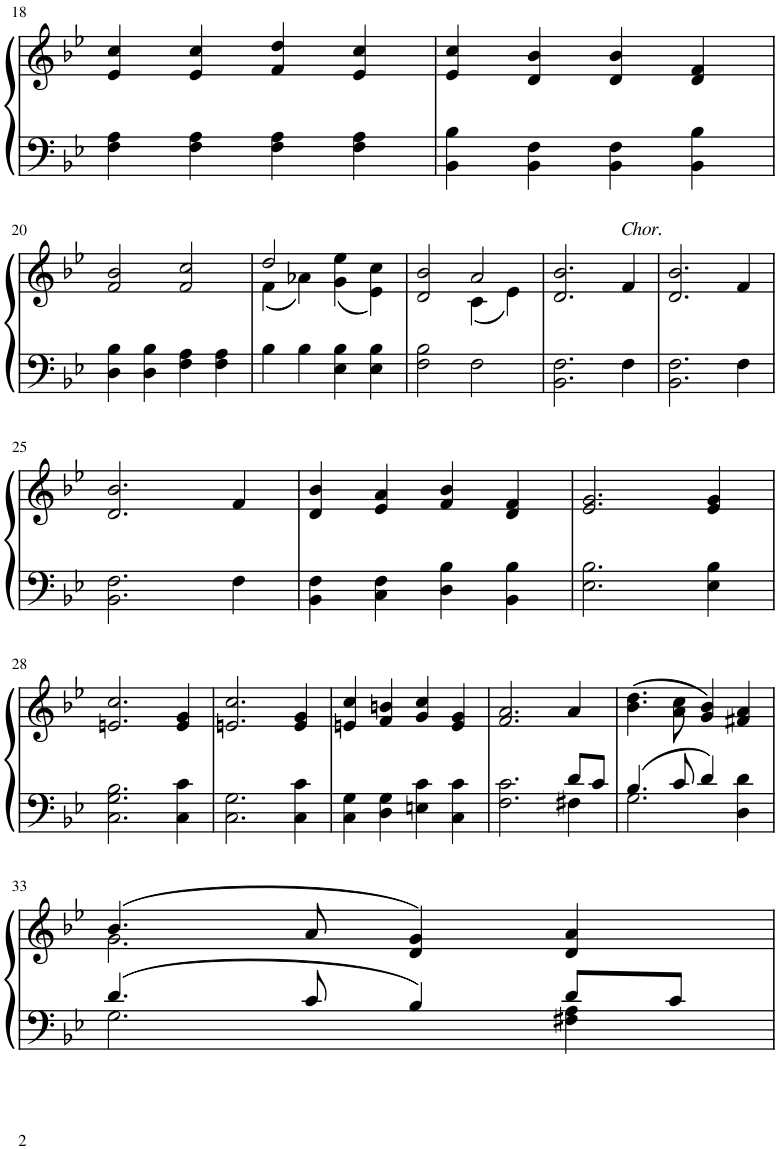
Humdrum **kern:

**kern	**kern
*part1	*part1
*staff2	*staff1
*I"Piano	*
*I'Pno.	*
!!LO:PB:g=z
*clefF4	*clefG2
*k[b-e-]	*k[b-e-]
*M4/4	*M4/4
=18	=18
4F\ 4A\	4e-/ 4cc/
4F\ 4A\	4e-/ 4cc/
4F\ 4A\	4f/ 4dd/
4F\ 4A\	4e-/ 4cc/
=19	=19
4BB-\ 4B-\	4e-/ 4cc/
4BB-\ 4F\	4d/ 4b-/
4BB-\ 4F\	4d/ 4b-/
4BB-\ 4B-\	4d/ 4f/
!!LO:LB:g=z
=20	=20
4D\ 4B-\	2f/ 2b-/
4D\ 4B-\	.
4F\ 4A\	2f/ 2cc/
4F\ 4A\	.
=21	=21
*	*^
4B-\	2dd/	(4f\
4B-\	.	4a-X\)
4E-\ 4B-\	2ryy	(4g\ 4ee-\
4E-\ 4B-\	.	4e-\ 4cc\)
=22	=22	=22
2F\ 2B-\	2d/ 2b-/	2ryy
2F\	2a/	(4c\
.	.	4e-\)
*	*v	*v
=23	=23
2.BB-\ 2.F\	2.d/ 2.b-/
!	!LO:TX:a:i:t=Chor.
4F\	4f/
=24	=24
2.BB-\ 2.F\	2.d/ 2.b-/
4F\	4f/
!!LO:LB:g=z
=25	=25
2.BB-\ 2.F\	2.d/ 2.b-/
4F\	4f/
=26	=26
4BB-\ 4F\	4d/ 4b-/
4C\ 4F\	4e-/ 4a/
4D\ 4B-\	4f/ 4b-/
4BB-\ 4B-\	4d/ 4f/
=27	=27
2.E-\ 2.B-\	2.e-/ 2.g/
4E-\ 4B-\	4e-/ 4g/
!!LO:LB:g=z
=28	=28
2.C\ 2.G\ 2.B-\	2.en/ 2.cc/
4C\ 4c\	4e/ 4g/
=29	=29
2.C\ 2.G\	2.en/ 2.cc/
4C\ 4c\	4e/ 4g/
=30	=30
4C\ 4G\	4en/ 4cc/
4D\ 4G\	4f/ 4bn/
4En\ 4c\	4g/ 4cc/
4C\ 4c\	4e/ 4g/
=31	=31
*^	*
2.F\ 2.c\	2.ryy	2.f/ 2.a/
8d/L	4F#X\	4a/
8c/J	.	.
=32	=32	=32
4.B-/	2.G\	(4.b-\ 4.dd\
8c/	.	8a\ 8cc\
4d/	.	4g/ 4b-/)
4ryy	4D\ 4d\	4f#X/ 4a/
!!LO:LB:g=z
=33	=33	=33
*	*	*^
4.d/	2.G\	(4.b-/	2.g\
8c/	.	8a/	.
4B-/	.	4d/ 4g/)	.
8d/L	4F#X\ 4A\	4d/ 4a/	4ryy
8c/J	.	.	.
*v	*v	*	*
*	*v	*v
=	=
*-	*-
